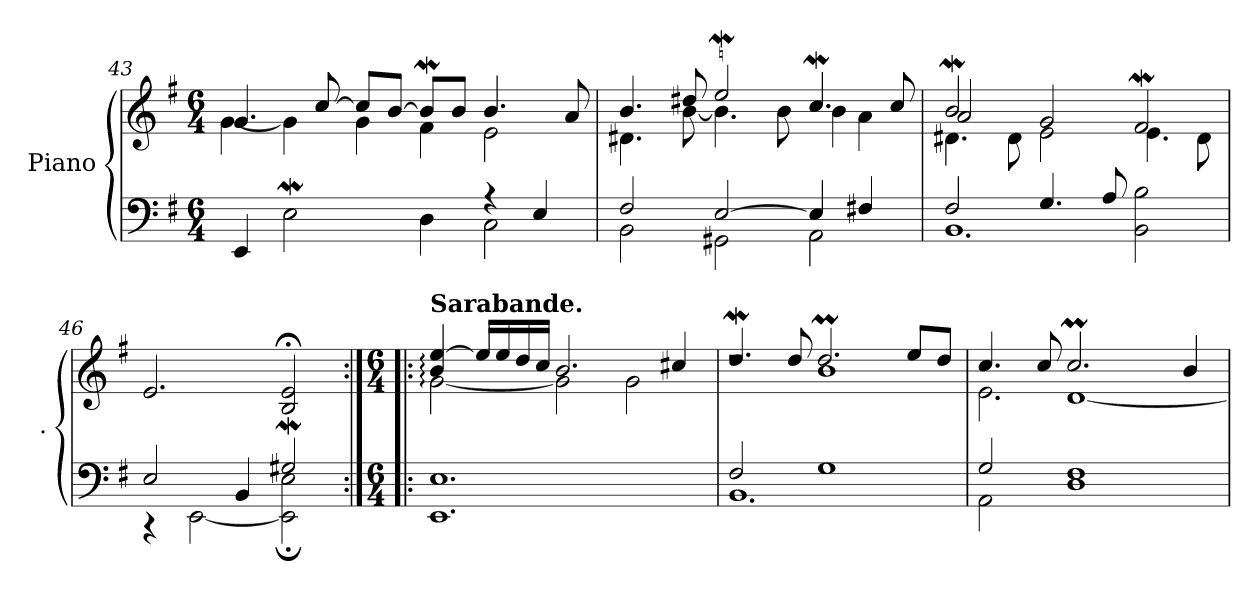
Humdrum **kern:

**kern	**kern
*part1	*part1
*staff2	*staff1
*I"Piano	*
*I'.	*
*clefF4	*clefG2
*k[f#]	*k[f#]
*M6/4	*M6/4
=43	=43
*^	*^
4EE/	1ryy	4.g/	[4g\
2EW\	.	.	4g\]
.	.	[8cc/	.
.	.	8cc/L]	4g\
.	.	[8b/J	.
4D\	.	8bW/L]	4f#\
.	.	8b/J	.
4r	2C\	4.b/	2e\
4E/	.	.	.
.	.	8a/	.
=44	=44	=44	=44
2F#/	2BB\	4.b/	4.d#X\
.	.	8dd#X/	[8b\
[2E/	2GG#X\	2eeW/	4.b\]
.	.	.	8b\
4E/]	2AA\	4.ccw/	4b\
4F#X/	.	.	4a\
.	.	8cc/	.
=45	=45	=45	=45
*	*	*	*^
2F#/	1.BB	2bW/	4.d#X\	2a/
.	.	.	8d#\	.
4.G/	.	2g/	2e\	1ryy
8A/	.	.	.	.
2BB\ 2B\	.	2f#W/	4.e\	.
.	.	.	8d#\	.
*	*	*v	*v	*v
=46	=46	=46
2E/	4r	2.e/
.	[2EE\	.
4BB/	.	.
2G#XW/	2EE\]; 2E\;	2B/;< 2e/;<
*v	*v	*
=47:|!|:	=47:|!|:
*M6/4	*M6/4
*	*MM128
*^	*^
!	!	!LO:TX:a:B:t=Sarabande.	!
*v	*v	*	*
1.EE 1.E	4b/: [4ee/:	[2g:\
.	16ee/LL]	.
.	16ee/	.
.	16dd/	.
.	16cc/JJ	.
.	2.b/	2g\]
.	.	2g\
.	4cc#X/	.
=48	=48	=48
*^	*	*
2F#/	1.BB	4.ddW/	2rdd
.	.	8dd/	.
1G	.	2.ddM/	1b
.	.	8ee/L	.
.	.	8dd/J	.
=49	=49	=49	=49
*	*	*	*^
2G/	2AA\	4.cc/	2ryy	2.e\
.	.	8cc/	.	.
1D 1F#	1ryy	2.ccM/	[1d	.
.	.	.	.	2.ryy
.	.	4b/	.	.
*v	*v	*	*	*
*	*v	*v	*v
=	=
*-	*-
